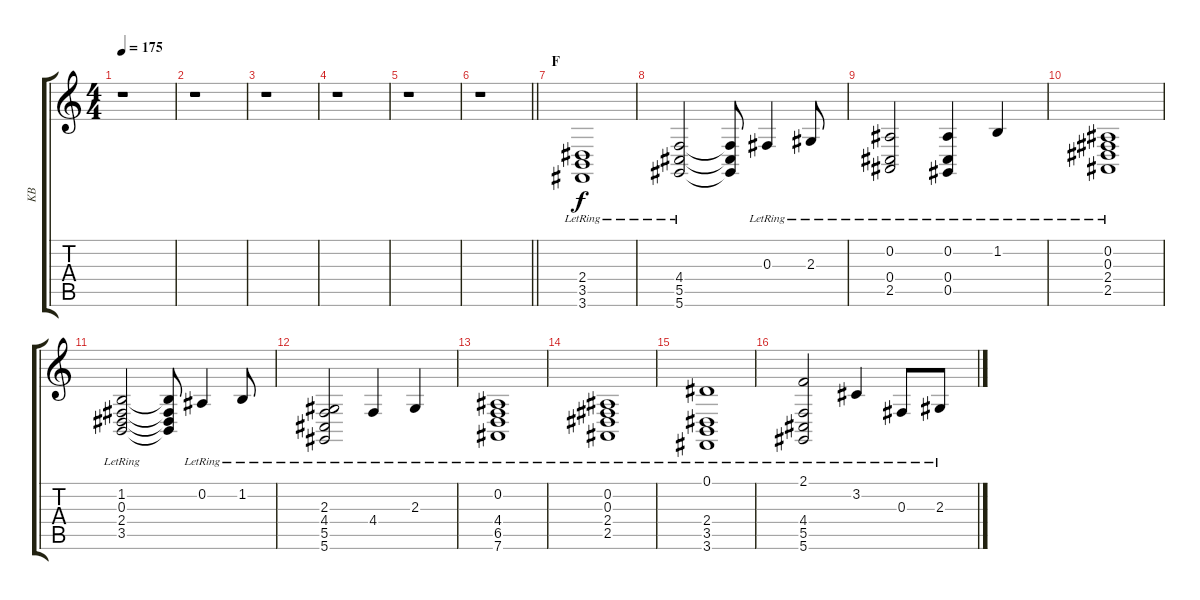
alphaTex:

\track ("KB" "KB") {instrument tremolostrings}
\staff {score tabs}
\tuning (Eb4 Bb3 Gb3 Db3 Ab2 Eb2) {hide}
\ts (4 4)
\tempo 175
\clef g2
\ks c
r.1{dy f} |
r.1 |
r.1 |
r.1 |
r.1 |
\barLineRight lightlight
r.1 |
\section ("" "F")
(2.4{lr} 3.5{lr} 3.6{lr}).1 |
(4.4{lr} 5.5{lr} 5.6{lr}).2 (4.4{t} 5.5{t} 5.6{t}).8 0.3{lr}.4 2.3{lr}.8 |
(0.2{lr} 0.4{lr} 2.5{lr}).2 (0.2{lr} 0.4{lr} 0.5{lr}).4 1.2{lr}.4 |
(0.2{lr} 0.3{lr} 2.4{lr} 2.5{lr}).1 |
(1.2{lr} 0.3{lr} 2.4{lr} 3.5{lr}).2 (1.2{t} 0.3{t} 2.4{t} 3.5{t}).8 0.2{lr}.4 1.2{lr}.8 |
(2.3{lr} 4.4{lr} 5.5{lr} 5.6{lr}).2 4.4{lr}.4 2.3{lr}.4 |
(0.2{lr} 4.4{lr} 6.5{lr} 7.6{lr}).1 |
(0.2{lr} 0.3{lr} 2.4{lr} 2.5{lr}).1 |
(0.1{lr} 2.4{lr} 3.5{lr} 3.6{lr}).1 |
(2.1{lr} 4.4{lr} 5.5{lr} 5.6{lr}).2 3.2{lr}.4 0.3{lr}.8 2.3{lr}.8
